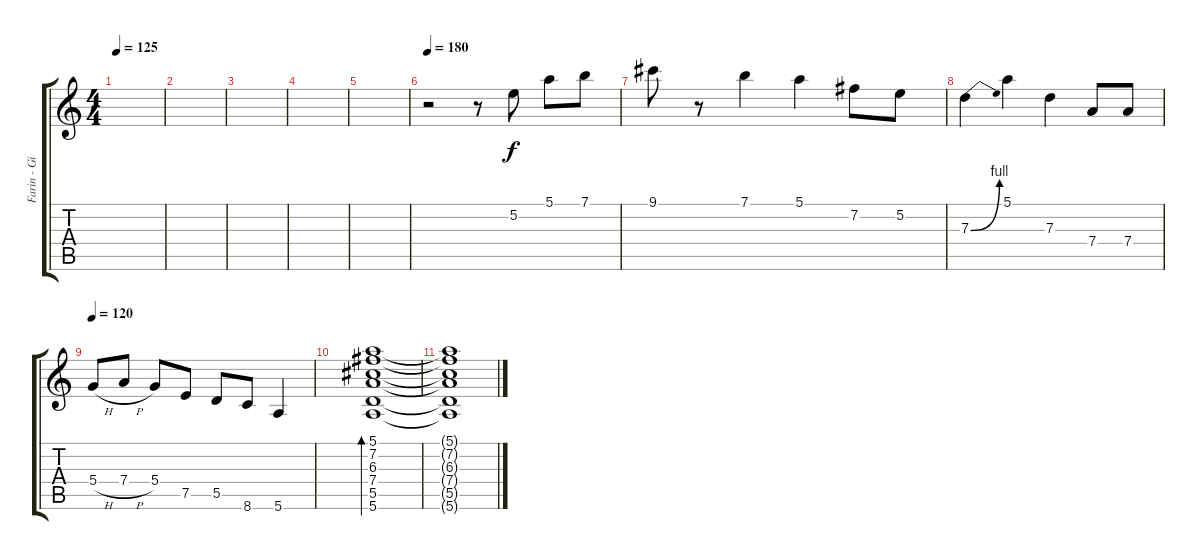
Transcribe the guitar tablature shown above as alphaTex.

\track ("Farin - Gitarre (Clean)" "Farin - Gi") {instrument electricguitarclean}
\staff {score tabs}
\tuning (E4 B3 G3 D3 A2 E2) {hide}
\ts (4 4)
\tempo 125
\clef g2
\ks c
|
|
|
|
|
\tempo 180
r.2 r.8 5.2.8 5.1.8 7.1.8 |
9.1.8 r.8 7.1.4 5.1.4 7.2.8 5.2.8 |
7.3{be (bend 0 0 60 4)}.4 5.1.4 7.3.4 7.4.8 7.4.8 |
\tempo 120
5.4{h}.8 7.4{h}.8 5.4.8 7.5.8 5.5.8 8.6.8 5.6.4 |
(5.1 7.2 6.3 7.4 5.5 5.6).1{bd 120} |
(5.1{t} 7.2{t} 6.3{t} 7.4{t} 5.5{t} 5.6{t}).1
